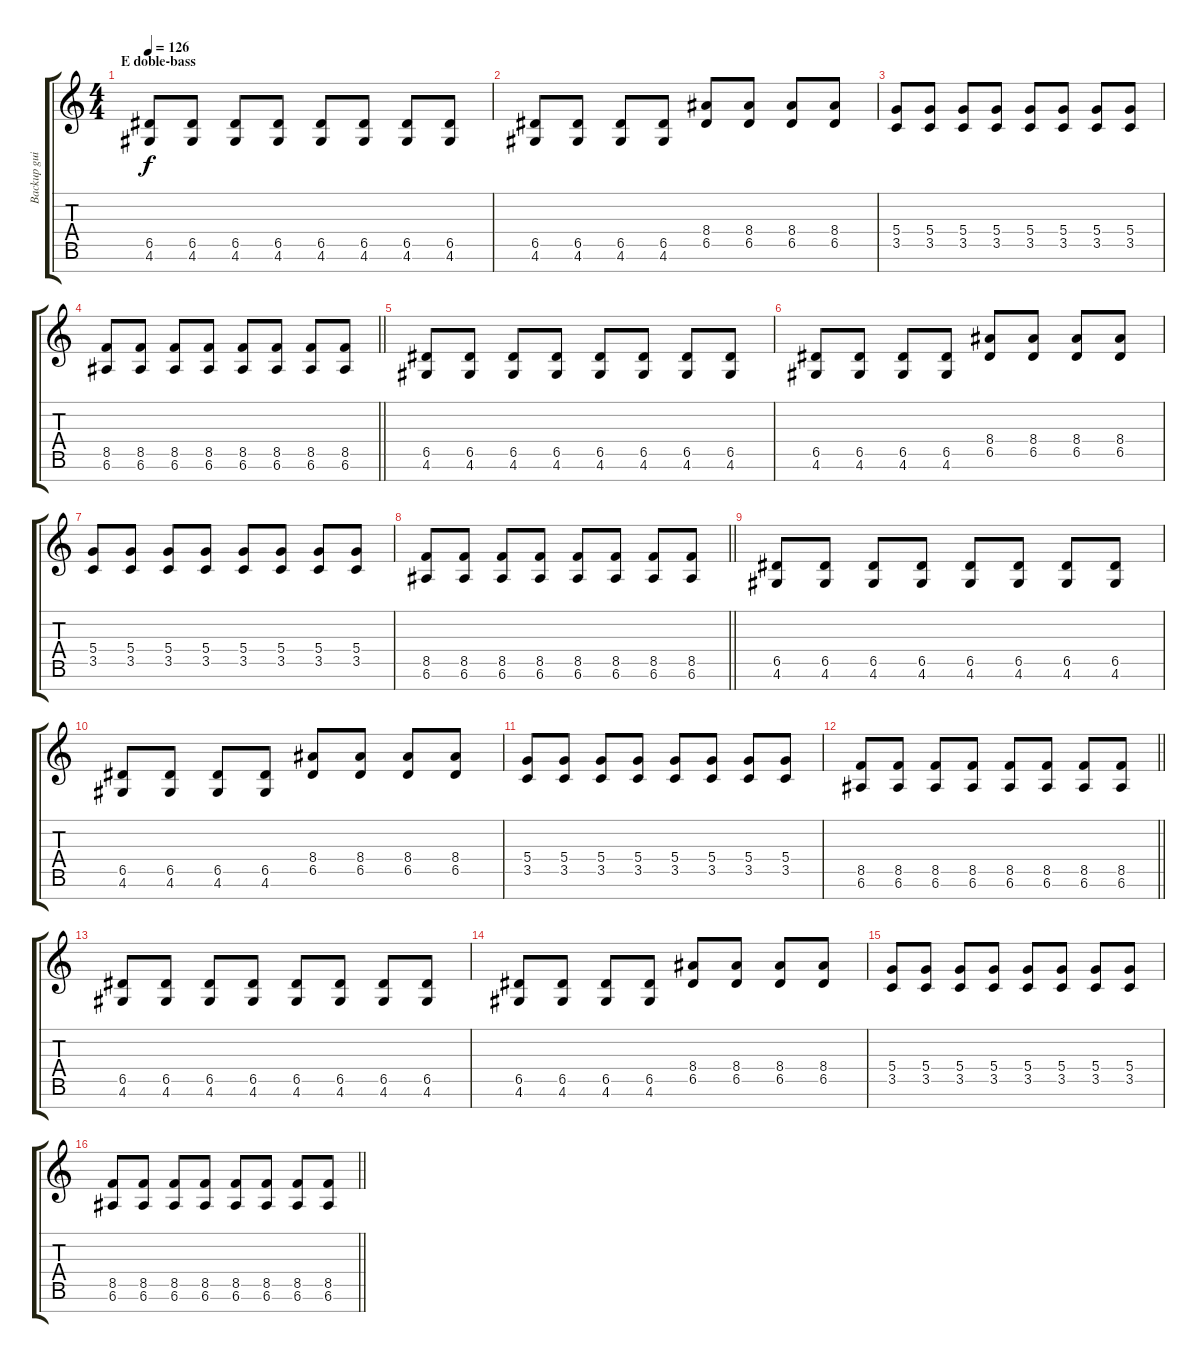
\track ("Backup guitar" "Backup gui") {instrument distortionguitar}
\staff {score tabs}
\tuning (E4 B3 G3 D3 A2 E2 B1) {hide}
\ts (4 4)
\section ("" "E doble-bass")
\tempo 126
\clef g2
\ks c
(6.5 4.6).8{dy f} (6.5 4.6).8 (6.5 4.6).8 (6.5 4.6).8 (6.5 4.6).8 (6.5 4.6).8 (6.5 4.6).8 (6.5 4.6).8 |
(6.5 4.6).8 (6.5 4.6).8 (6.5 4.6).8 (6.5 4.6).8 (8.4 6.5).8 (8.4 6.5).8 (8.4 6.5).8 (8.4 6.5).8 |
(5.4 3.5).8 (5.4 3.5).8 (5.4 3.5).8 (5.4 3.5).8 (5.4 3.5).8 (5.4 3.5).8 (5.4 3.5).8 (5.4 3.5).8 |
\barLineRight lightlight
(8.5 6.6).8 (8.5 6.6).8 (8.5 6.6).8 (8.5 6.6).8 (8.5 6.6).8 (8.5 6.6).8 (8.5 6.6).8 (8.5 6.6).8 |
(6.5 4.6).8 (6.5 4.6).8 (6.5 4.6).8 (6.5 4.6).8 (6.5 4.6).8 (6.5 4.6).8 (6.5 4.6).8 (6.5 4.6).8 |
(6.5 4.6).8 (6.5 4.6).8 (6.5 4.6).8 (6.5 4.6).8 (8.4 6.5).8 (8.4 6.5).8 (8.4 6.5).8 (8.4 6.5).8 |
(5.4 3.5).8 (5.4 3.5).8 (5.4 3.5).8 (5.4 3.5).8 (5.4 3.5).8 (5.4 3.5).8 (5.4 3.5).8 (5.4 3.5).8 |
\barLineRight lightlight
(8.5 6.6).8 (8.5 6.6).8 (8.5 6.6).8 (8.5 6.6).8 (8.5 6.6).8 (8.5 6.6).8 (8.5 6.6).8 (8.5 6.6).8 |
(6.5 4.6).8 (6.5 4.6).8 (6.5 4.6).8 (6.5 4.6).8 (6.5 4.6).8 (6.5 4.6).8 (6.5 4.6).8 (6.5 4.6).8 |
(6.5 4.6).8 (6.5 4.6).8 (6.5 4.6).8 (6.5 4.6).8 (8.4 6.5).8 (8.4 6.5).8 (8.4 6.5).8 (8.4 6.5).8 |
(5.4 3.5).8 (5.4 3.5).8 (5.4 3.5).8 (5.4 3.5).8 (5.4 3.5).8 (5.4 3.5).8 (5.4 3.5).8 (5.4 3.5).8 |
\barLineRight lightlight
(8.5 6.6).8 (8.5 6.6).8 (8.5 6.6).8 (8.5 6.6).8 (8.5 6.6).8 (8.5 6.6).8 (8.5 6.6).8 (8.5 6.6).8 |
(6.5 4.6).8 (6.5 4.6).8 (6.5 4.6).8 (6.5 4.6).8 (6.5 4.6).8 (6.5 4.6).8 (6.5 4.6).8 (6.5 4.6).8 |
(6.5 4.6).8 (6.5 4.6).8 (6.5 4.6).8 (6.5 4.6).8 (8.4 6.5).8 (8.4 6.5).8 (8.4 6.5).8 (8.4 6.5).8 |
(5.4 3.5).8 (5.4 3.5).8 (5.4 3.5).8 (5.4 3.5).8 (5.4 3.5).8 (5.4 3.5).8 (5.4 3.5).8 (5.4 3.5).8 |
\barLineRight lightlight
(8.5 6.6).8 (8.5 6.6).8 (8.5 6.6).8 (8.5 6.6).8 (8.5 6.6).8 (8.5 6.6).8 (8.5 6.6).8 (8.5 6.6).8
